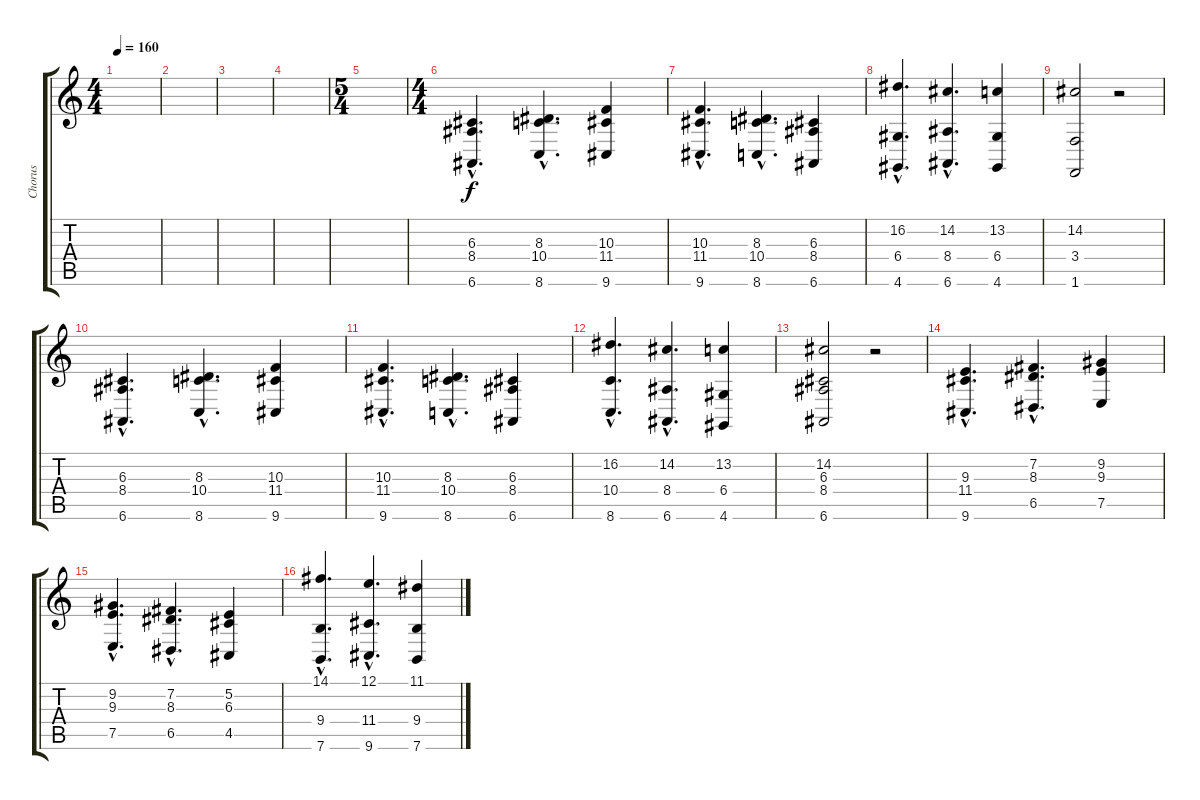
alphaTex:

\track ("Chorus" "Chorus") {instrument lead6voice}
\staff {score tabs}
\tuning (E4 B3 G3 D3 A2 E2) {hide}
\ts (4 4)
\tempo 160
\clef g2
\ks c
|
|
|
|
\ts (5 4)
|
\ts (4 4)
(6.3{hac} 8.4{hac} 6.6{hac}).4{d} (8.3{hac} 10.4{hac} 8.6{hac}).4{d} (10.3 11.4 9.6).4 |
(10.3{hac} 11.4{hac} 9.6{hac}).4{d} (8.3{hac} 10.4{hac} 8.6{hac}).4{d} (6.3 8.4 6.6).4 |
(16.2{hac} 6.4{hac} 4.6{hac}).4{d} (14.2{hac} 8.4{hac} 6.6{hac}).4{d} (13.2 6.4 4.6).4 |
(14.2 3.4 1.6).2 r.2 |
(6.3{hac} 8.4{hac} 6.6{hac}).4{d} (8.3{hac} 10.4{hac} 8.6{hac}).4{d} (10.3 11.4 9.6).4 |
(10.3{hac} 11.4{hac} 9.6{hac}).4{d} (8.3{hac} 10.4{hac} 8.6{hac}).4{d} (6.3 8.4 6.6).4 |
(16.2{hac} 10.4{hac} 8.6{hac}).4{d} (14.2{hac} 8.4{hac} 6.6{hac}).4{d} (13.2 6.4 4.6).4 |
(14.2 6.3 8.4 6.6).2 r.2 |
(9.3{hac} 11.4{hac} 9.6{hac}).4{d} (7.2{hac} 8.3{hac} 6.5{hac}).4{d} (9.2 9.3 7.5).4 |
(9.2{hac} 9.3{hac} 7.5{hac}).4{d} (7.2{hac} 8.3{hac} 6.5{hac}).4{d} (5.2 6.3 4.5).4 |
(14.1{hac} 9.4{hac} 7.6{hac}).4{d} (12.1{hac} 11.4{hac} 9.6{hac}).4{d} (11.1 9.4 7.6).4
